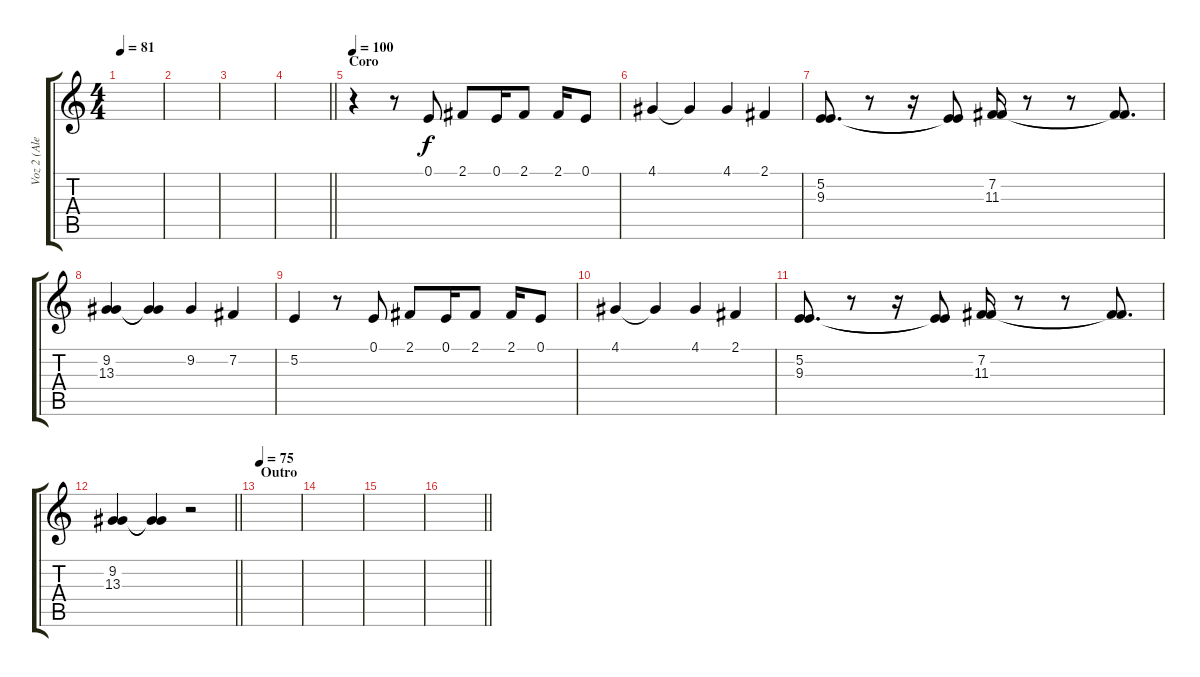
\track ("Voz 2 (Alexis Korfiatis)" "Voz 2 (Ale") {instrument baritonesax}
\staff {score tabs}
\tuning (E4 B3 G3 D3 A2 E2) {hide}
\ts (4 4)
\tempo 81
\clef g2
\ks c
|
|
|
\barLineRight lightlight
|
\section ("" "Coro")
\tempo 100
r.4 r.8 0.1.8 2.1.8 0.1.16 2.1.8 2.1.16 0.1.8 |
4.1.4 4.1{t}.4 4.1.4 2.1.4 |
(5.2 9.3).8{d} r.8 r.16 (5.2{t} 9.3{t}).8 (7.2 11.3).16 r.8 r.8 (7.2{t} 11.3{t}).8{d} |
(9.2 13.3).4 (9.2{t} 13.3{t}).4 9.2.4 7.2.4 |
5.2.4 r.8 0.1.8 2.1.8 0.1.16 2.1.8 2.1.16 0.1.8 |
4.1.4 4.1{t}.4 4.1.4 2.1.4 |
(5.2 9.3).8{d} r.8 r.16 (5.2{t} 9.3{t}).8 (7.2 11.3).16 r.8 r.8 (7.2{t} 11.3{t}).8{d} |
\barLineRight lightlight
(9.2 13.3).4 (9.2{t} 13.3{t}).4 r.2 |
\section ("" "Outro")
\tempo 75
|
|
|
\barLineRight lightlight
